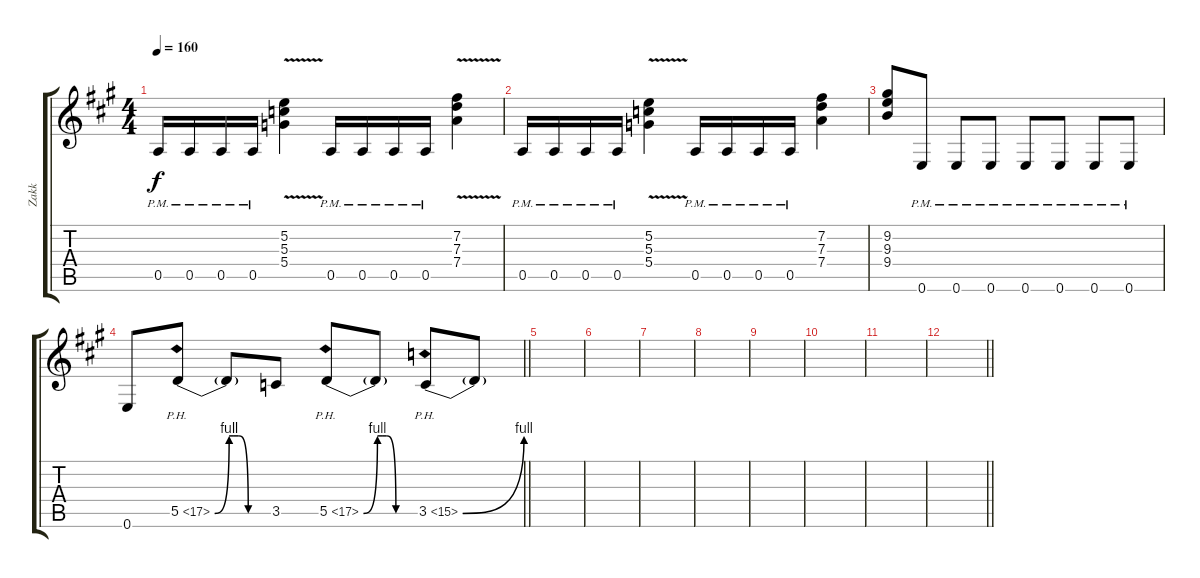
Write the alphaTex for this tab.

\track ("Zakk" "Zakk") {instrument overdrivenguitar}
\staff {score tabs}
\tuning (E4 B3 G3 D3 A2 E2) {hide}
\ts (4 4)
\tempo 160
\clef g2
\ks a
0.5{pm}.16{dy f} 0.5{pm}.16 0.5{pm}.16 0.5{pm}.16 (5.2{v} 5.3{v} 5.4{v}).4 0.5{pm}.16 0.5{pm}.16 0.5{pm}.16 0.5{pm}.16 (7.2{v} 7.3{v} 7.4{v}).4 |
0.5{pm}.16 0.5{pm}.16 0.5{pm}.16 0.5{pm}.16 (5.2{v} 5.3{v} 5.4{v}).4 0.5{pm}.16 0.5{pm}.16 0.5{pm}.16 0.5{pm}.16 (7.2 7.3 7.4).4 |
(9.2 9.3 9.4).8 0.6{pm}.8 0.6{pm}.8 0.6{pm}.8 0.6{pm}.8 0.6{pm}.8 0.6{pm}.8 0.6{pm}.8 |
\barLineRight lightlight
0.6.8 5.5{be (custom 0 0 15 4 20 4 25 4 35 0 60 0) ph 12}.8 5.5{t}.8 3.5.8 5.5{be (custom 0 0 15 4 20 4 25 4 35 0 60 0) ph 12}.8 5.5{t}.8 3.5{be (bend 0 0 60 4) ph 12}.8 3.5{t}.8 |
|
|
|
|
|
|
|
\barLineRight lightlight
